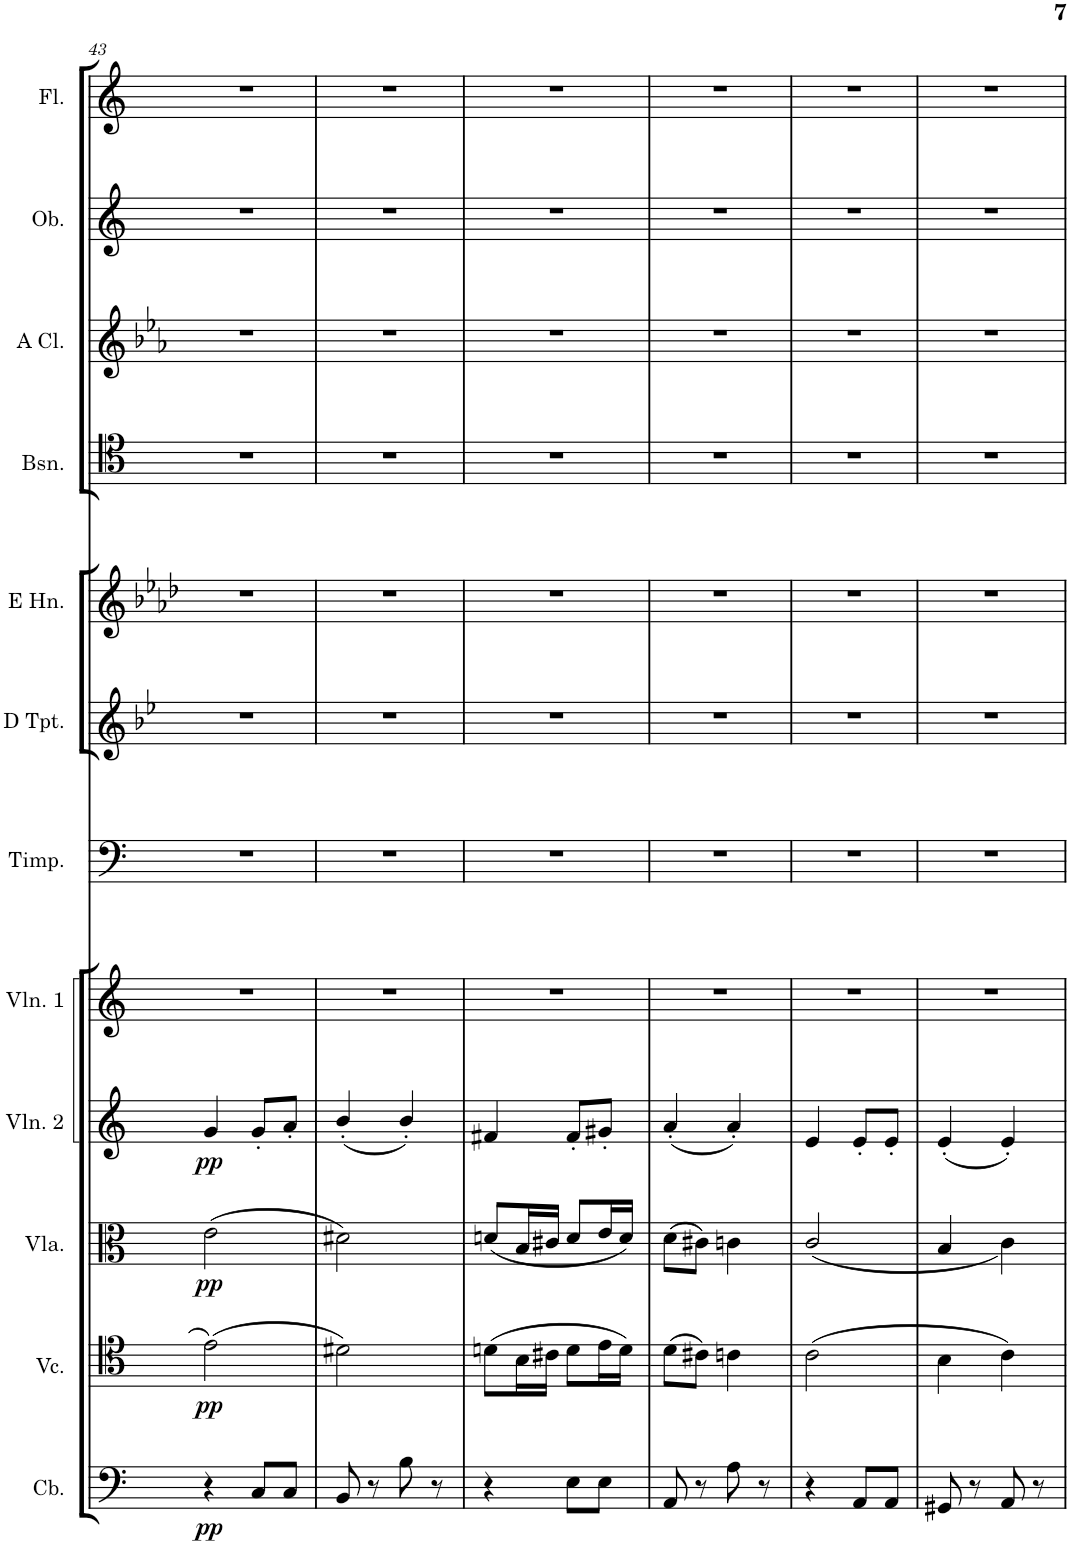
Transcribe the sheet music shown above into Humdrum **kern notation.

**kern	**dynam	**kern	**dynam	**kern	**dynam	**kern	**dynam	**kern	**kern	**kern	**kern	**kern	**kern	**kern	**kern
*part12	*part12	*part11	*part11	*part10	*part10	*part9	*part9	*part8	*part7	*part6	*part5	*part4	*part3	*part2	*part1
*staff12	*staff12	*staff11	*staff11	*staff10	*staff10	*staff9	*staff9	*staff8	*staff7	*staff6	*staff5	*staff4	*staff3	*staff2	*staff1
*I"Violoncello II et Bassi	*	*I"Violoncello	*	*I"Viole	*	*I"Violin 2	*	*I"Violin 1	*I"Timpani	*I"Clarini in D	*I"Corni in E	*I"Fagotti	*I"Clarinetti	*I"Oboi	*I"Flauti
*	*	*I'Vc.	*	*	*	*I'Vln. 2	*	*I'Vln. 1	*I'Timp.	*	*	*	*	*I'Ob.	*I'Fl.
!!LO:PB:g=z
*clefF4	*	*clefC4	*	*clefC3	*	*clefG2	*	*clefG2	*clefF4	*clefG2	*clefG2	*clefC4	*clefG2	*clefG2	*clefG2
*Trd7c12	*	*	*	*	*	*	*	*	*	*Trd-1c-2	*Trd5c8	*	*Trd2c3	*	*
*k[]	*	*k[]	*	*k[]	*	*k[]	*	*k[]	*k[]	*k[b-e-]	*k[b-e-a-d-]	*k[]	*k[b-e-a-]	*k[]	*k[]
*M2/4	*	*M2/4	*	*M2/4	*	*M2/4	*	*M2/4	*M2/4	*M2/4	*M2/4	*M2/4	*M2/4	*M2/4	*M2/4
=43	=43	=43	=43	=43	=43	=43	=43	=43	=43	=43	=43	=43	=43	=43	=43
!	!LO:DY:b	!	!LO:DY:b	!	!LO:DY:b	!	!LO:DY:b	!	!	!	!	!	!	!	!
4r	pp	(2e\	pp	(2e\	pp	4g/	pp	2r	2r	2r	2r	2r	2r	2r	2r
8C/L	.	.	.	.	.	8g'/L	.	.	.	.	.	.	.	.	.
8C/J	.	.	.	.	.	8a'/J	.	.	.	.	.	.	.	.	.
=44	=44	=44	=44	=44	=44	=44	=44	=44	=44	=44	=44	=44	=44	=44	=44
8BB/	.	2d#X\)	.	2d#X\)	.	(4b'/	.	2r	2r	2r	2r	2r	2r	2r	2r
8r	.	.	.	.	.	.	.	.	.	.	.	.	.	.	.
8B\	.	.	.	.	.	4b'/)	.	.	.	.	.	.	.	.	.
8r	.	.	.	.	.	.	.	.	.	.	.	.	.	.	.
=45	=45	=45	=45	=45	=45	=45	=45	=45	=45	=45	=45	=45	=45	=45	=45
4r	.	(8dn\L	.	(8dn/L	.	4f#X/	.	2r	2r	2r	2r	2r	2r	2r	2r
.	.	16B\L	.	16B/L	.	.	.	.	.	.	.	.	.	.	.
.	.	16c#X\JJ	.	16c#X/JJ	.	.	.	.	.	.	.	.	.	.	.
8E\L	.	8d\L	.	8d/L	.	8f#'/L	.	.	.	.	.	.	.	.	.
8E\J	.	16e\L	.	16e/L	.	8g#X'/J	.	.	.	.	.	.	.	.	.
.	.	16d\JJ)	.	16d/JJ)	.	.	.	.	.	.	.	.	.	.	.
=46	=46	=46	=46	=46	=46	=46	=46	=46	=46	=46	=46	=46	=46	=46	=46
8AA/	.	(8d\L	.	(8d\L	.	(4a'/	.	2r	2r	2r	2r	2r	2r	2r	2r
8r	.	8c#X\J)	.	8c#X\J)	.	.	.	.	.	.	.	.	.	.	.
8A\	.	4cn\	.	4cn\	.	4a'/)	.	.	.	.	.	.	.	.	.
8r	.	.	.	.	.	.	.	.	.	.	.	.	.	.	.
=47	=47	=47	=47	=47	=47	=47	=47	=47	=47	=47	=47	=47	=47	=47	=47
4r	.	(2c\	.	(<2c/	.	4e/	.	2r	2r	2r	2r	2r	2r	2r	2r
8AA/L	.	.	.	.	.	8e'/L	.	.	.	.	.	.	.	.	.
8AA/J	.	.	.	.	.	8e'/J	.	.	.	.	.	.	.	.	.
=48	=48	=48	=48	=48	=48	=48	=48	=48	=48	=48	=48	=48	=48	=48	=48
8GG#X/	.	4B\	.	4B/	.	(4e'/	.	2r	2r	2r	2r	2r	2r	2r	2r
8r	.	.	.	.	.	.	.	.	.	.	.	.	.	.	.
8AA/	.	4c\)	.	4c\)	.	4e'/)	.	.	.	.	.	.	.	.	.
8r	.	.	.	.	.	.	.	.	.	.	.	.	.	.	.
=	=	=	=	=	=	=	=	=	=	=	=	=	=	=	=
*-	*-	*-	*-	*-	*-	*-	*-	*-	*-	*-	*-	*-	*-	*-	*-
